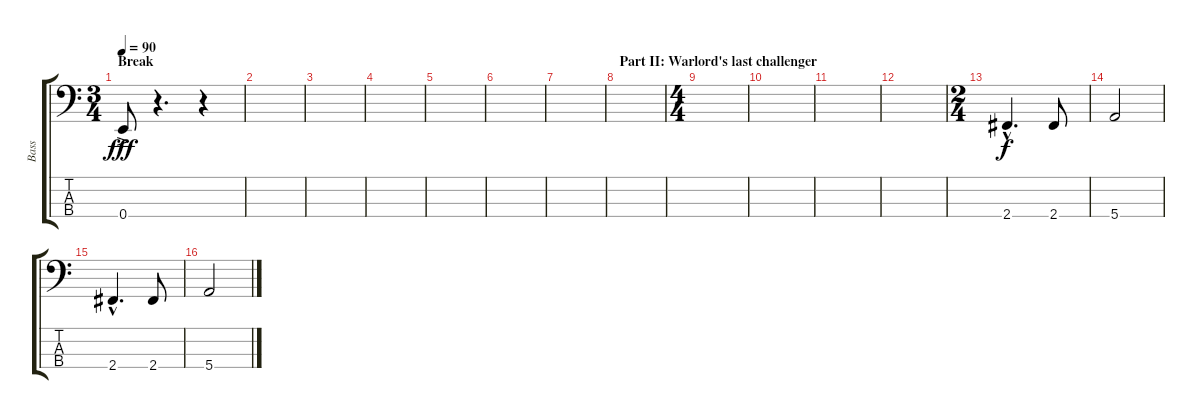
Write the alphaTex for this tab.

\track ("Bass" "Bass") {instrument electricbasspick}
\staff {score tabs}
\tuning (G2 D2 A1 E1) {hide}
\ts (3 4)
\section ("" "Break")
\tempo 90
\clef f4
\ks c
0.4{ac}.8{dy fff} r.4{d} r.4 |
|
|
|
|
|
|
\section ("" "Part II: Warlord's last challenger")
|
\ts (4 4)
|
|
|
|
\ts (2 4)
2.4{hac}.4{d dy f} 2.4.8 |
5.4.2 |
2.4{hac}.4{d} 2.4.8 |
5.4.2
